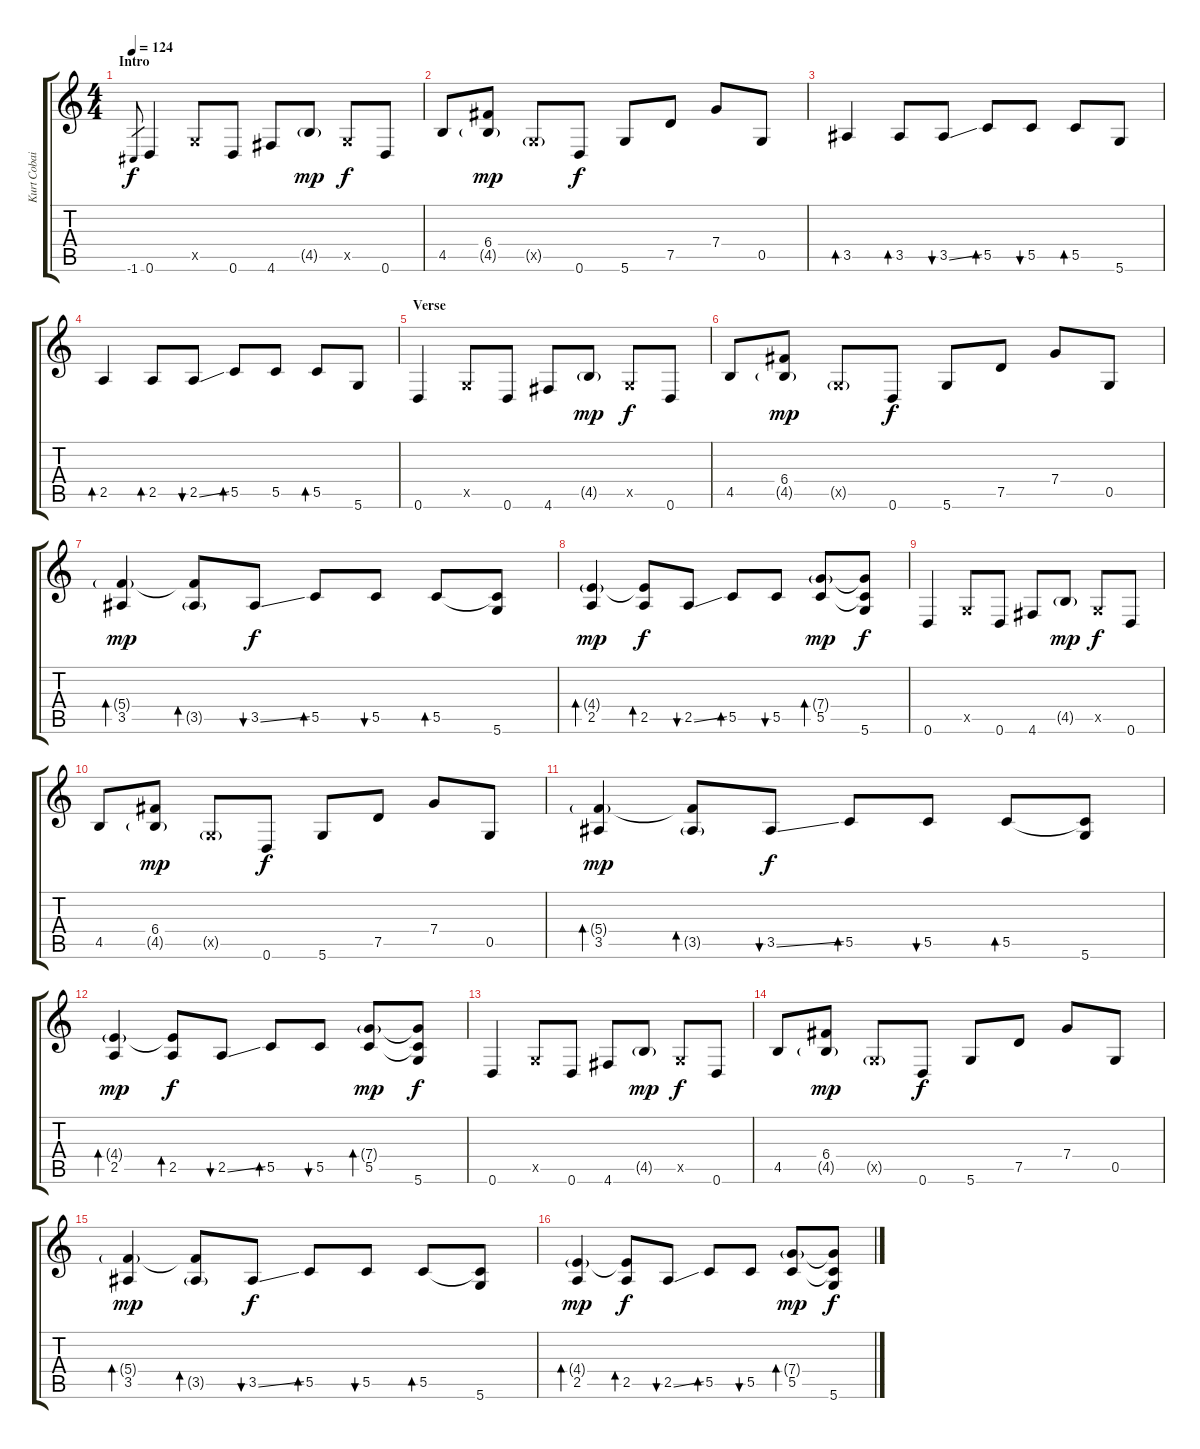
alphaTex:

\track ("Kurt Cobain" "Kurt Cobai") {instrument electricguitarmuted}
\staff {score tabs}
\tuning (D4 A3 F3 C3 G2 D2) {hide}
\ts (4 4)
\section ("" "Intro")
\tempo 124
\clef g2
\ks c
-1.6.8{gr dy f instrument electricguitarmuted} 0.6.4 0.5{x}.8 0.6.8 4.6.8 4.5{g}.8{dy mp instrument electricguitarclean} 0.5{x}.8{dy f instrument electricguitarmuted} 0.6.8 |
4.5.8 (6.4 4.5{g}).8{dy mp instrument electricguitarclean} 0.5{g x}.8{instrument electricguitarmuted} 0.6.8{dy f} 5.6.8 7.5.8 7.4.8 0.5.8 |
3.5.4{bd 120} 3.5.8{bd 120} 3.5{ss}.8{bu 120} 5.5.8{bd 120} 5.5.8{bu 120} 5.5.8{bd 120} 5.6.8 |
2.5.4{bd 120} 2.5.8{bd 120} 2.5{ss}.8{bu 120} 5.5.8{bd 120} 5.5.8 5.5.8{bd 120} 5.6.8 |
\section ("" "Verse")
0.6.4 0.5{x}.8 0.6.8 4.6.8 4.5{g}.8{dy mp instrument electricguitarclean} 0.5{x}.8{dy f instrument electricguitarmuted} 0.6.8 |
4.5.8 (6.4 4.5{g}).8{dy mp instrument electricguitarclean} 0.5{g x}.8{instrument electricguitarmuted} 0.6.8{dy f} 5.6.8 7.5.8 7.4.8 0.5.8 |
(5.4{g} 3.5).4{bd 120 dy mp instrument electricguitarclean} (5.4{t} 3.5{g}).8{bd 120 instrument electricguitarmuted} 3.5{ss}.8{bu 120 dy f} 5.5.8{bd 120} 5.5.8{bu 120} 5.5.8{bd 120 instrument electricguitarclean} (5.5{t} 5.6).8{instrument electricguitarmuted} |
(4.4{g} 2.5).4{bd 120 dy mp instrument electricguitarclean} (4.4{t} 2.5).8{bd 120 dy f instrument electricguitarmuted} 2.5{ss}.8{bu 120} 5.5.8{bd 120} 5.5.8{bu 120} (7.4{g} 5.5).8{bd 120 dy mp instrument electricguitarclean} (7.4{t} 5.5{t} 5.6).8{dy f instrument electricguitarmuted} |
0.6.4 0.5{x}.8 0.6.8 4.6.8 4.5{g}.8{dy mp instrument electricguitarclean} 0.5{x}.8{dy f instrument electricguitarmuted} 0.6.8 |
4.5.8 (6.4 4.5{g}).8{dy mp instrument electricguitarclean} 0.5{g x}.8{instrument electricguitarmuted} 0.6.8{dy f} 5.6.8 7.5.8 7.4.8 0.5.8 |
(5.4{g} 3.5).4{bd 120 dy mp instrument electricguitarclean} (5.4{t} 3.5{g}).8{bd 120 instrument electricguitarmuted} 3.5{ss}.8{bu 120 dy f} 5.5.8{bd 120} 5.5.8{bu 120} 5.5.8{bd 120 instrument electricguitarclean} (5.5{t} 5.6).8{instrument electricguitarmuted} |
(4.4{g} 2.5).4{bd 120 dy mp instrument electricguitarclean} (4.4{t} 2.5).8{bd 120 dy f instrument electricguitarmuted} 2.5{ss}.8{bu 120} 5.5.8{bd 120} 5.5.8{bu 120} (7.4{g} 5.5).8{bd 120 dy mp instrument electricguitarclean} (7.4{t} 5.5{t} 5.6).8{dy f instrument electricguitarmuted} |
0.6.4 0.5{x}.8 0.6.8 4.6.8 4.5{g}.8{dy mp instrument electricguitarclean} 0.5{x}.8{dy f instrument electricguitarmuted} 0.6.8 |
4.5.8 (6.4 4.5{g}).8{dy mp instrument electricguitarclean} 0.5{g x}.8{instrument electricguitarmuted} 0.6.8{dy f} 5.6.8 7.5.8 7.4.8 0.5.8 |
(5.4{g} 3.5).4{bd 120 dy mp instrument electricguitarclean} (5.4{t} 3.5{g}).8{bd 120 instrument electricguitarmuted} 3.5{ss}.8{bu 120 dy f} 5.5.8{bd 120} 5.5.8{bu 120} 5.5.8{bd 120 instrument electricguitarclean} (5.5{t} 5.6).8{instrument electricguitarmuted} |
(4.4{g} 2.5).4{bd 120 dy mp instrument electricguitarclean} (4.4{t} 2.5).8{bd 120 dy f instrument electricguitarmuted} 2.5{ss}.8{bu 120} 5.5.8{bd 120} 5.5.8{bu 120} (7.4{g} 5.5).8{bd 120 dy mp instrument electricguitarclean} (7.4{t} 5.5{t} 5.6).8{dy f instrument electricguitarmuted}
